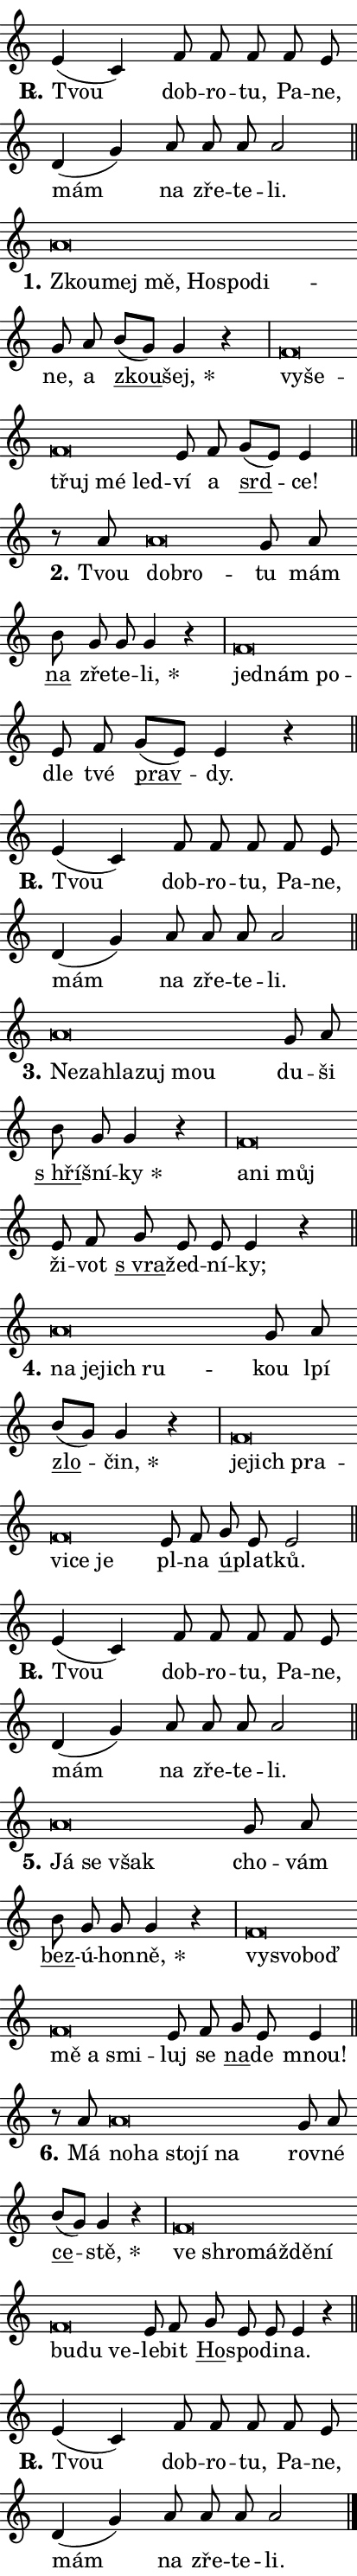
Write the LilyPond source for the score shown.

\version "2.22.1"
\header { tagline = "" }
\paper {
  indent = 0\cm
  top-margin = 0\cm
  right-margin = 0\cm
  bottom-margin = 0\cm
  left-margin = 0\cm
  paper-width = 7\cm
  page-breaking = #ly:one-page-breaking
  system-system-spacing.basic-distance = #11
  score-system-spacing.basic-distance = #11
  ragged-last = ##f
}


%% Author: Thomas Morley
%% https://lists.gnu.org/archive/html/lilypond-user/2020-05/msg00002.html
#(define (line-position grob)
"Returns position of @var[grob} in current system:
   @code{'start}, if at first time-step
   @code{'end}, if at last time-step
   @code{'middle} otherwise
"
  (let* ((col (ly:item-get-column grob))
         (ln (ly:grob-object col 'left-neighbor))
         (rn (ly:grob-object col 'right-neighbor))
         (col-to-check-left (if (ly:grob? ln) ln col))
         (col-to-check-right (if (ly:grob? rn) rn col))
         (break-dir-left
           (and
             (ly:grob-property col-to-check-left 'non-musical #f)
             (ly:item-break-dir col-to-check-left)))
         (break-dir-right
           (and
             (ly:grob-property col-to-check-right 'non-musical #f)
             (ly:item-break-dir col-to-check-right))))
        (cond ((eqv? 1 break-dir-left) 'start)
              ((eqv? -1 break-dir-right) 'end)
              (else 'middle))))

#(define (tranparent-at-line-position vctor)
  (lambda (grob)
  "Relying on @code{line-position} select the relevant enry from @var{vctor}.
Used to determine transparency,"
    (case (line-position grob)
      ((end) (not (vector-ref vctor 0)))
      ((middle) (not (vector-ref vctor 1)))
      ((start) (not (vector-ref vctor 2))))))

noteHeadBreakVisibility =
#(define-music-function (break-visibility)(vector?)
"Makes @code{NoteHead}s transparent relying on @var{break-visibility}"
#{
  \override NoteHead.transparent =
    #(tranparent-at-line-position break-visibility)
#})

#(define delete-ledgers-for-transparent-note-heads
  (lambda (grob)
    "Reads whether a @code{NoteHead} is transparent.
If so this @code{NoteHead} is removed from @code{'note-heads} from
@var{grob}, which is supposed to be @code{LedgerLineSpanner}.
As a result ledgers are not printed for this @code{NoteHead}"
    (let* ((nhds-array (ly:grob-object grob 'note-heads))
           (nhds-list
             (if (ly:grob-array? nhds-array)
                 (ly:grob-array->list nhds-array)
                 '()))
           ;; Relies on the transparent-property being done before
           ;; Staff.LedgerLineSpanner.after-line-breaking is executed.
           ;; This is fragile ...
           (to-keep
             (remove
               (lambda (nhd)
                 (ly:grob-property nhd 'transparent #f))
               nhds-list)))
      ;; TODO find a better method to iterate over grob-arrays, similiar
      ;; to filter/remove etc for lists
      ;; For now rebuilt from scratch
      (set! (ly:grob-object grob 'note-heads)  '())
      (for-each
        (lambda (nhd)
          (ly:pointer-group-interface::add-grob grob 'note-heads nhd))
        to-keep))))

hideNotes = {
  \noteHeadBreakVisibility #begin-of-line-visible
}
unHideNotes = {
  \noteHeadBreakVisibility #all-visible
}

% work-around for resetting accidentals
% https://lilypond.org/doc/v2.23/Documentation/notation/displaying-rhythms#unmetered-music
cadenzaMeasure = {
  \cadenzaOff
  \partial 1024 s1024
  \cadenzaOn
}

#(define-markup-command (accent layout props text) (markup?)
  "Underline accented syllable"
  (interpret-markup layout props
    #{\markup \override #'(offset . 4.3) \underline { #text }#}))

responsum = \markup \concat {
  "R" \hspace #-1.05 \path #0.1 #'((moveto 0 0.07) (lineto 0.9 0.8)) \hspace #0.05 "."
}

\layout {
    \context {
        \Staff
        \remove "Time_signature_engraver"
        \override LedgerLineSpanner.after-line-breaking = #delete-ledgers-for-transparent-note-heads
    }
    \context {
        \Voice {
            \override NoteHead.output-attributes = #'((class . "notehead"))
            \override Hairpin.height = #0.55
        }
    }
    \context {
        \Lyrics {
            \override StanzaNumber.output-attributes = #'((class . "stanzanumber"))
            \override LyricSpace.minimum-distance = #0.9
            \override LyricText.font-name = #"TeX Gyre Schola"
            \override LyricText.font-size = 1
            \override StanzaNumber.font-name = #"TeX Gyre Schola Bold"
            \override StanzaNumber.font-size = 1
        }
    }
}

% magnetic-lyrics.ily
%
%   written by
%     Jean Abou Samra <jean@abou-samra.fr>
%     Werner Lemberg <wl@gnu.org>
%
%   adapted by
%     Jiri Hon <jiri.hon@gmail.com>
%
% Version 2022-Apr-15

% https://www.mail-archive.com/lilypond-user@gnu.org/msg149350.html

#(define (Left_hyphen_pointer_engraver context)
   "Collect syllable-hyphen-syllable occurrences in lyrics and store
them in properties.  This engraver only looks to the left.  For
example, if the lyrics input is @code{foo -- bar}, it does the
following.

@itemize @bullet
@item
Set the @code{text} property of the @code{LyricHyphen} grob between
@q{foo} and @q{bar} to @code{foo}.

@item
Set the @code{left-hyphen} property of the @code{LyricText} grob with
text @q{foo} to the @code{LyricHyphen} grob between @q{foo} and
@q{bar}.
@end itemize

Use this auxiliary engraver in combination with the
@code{lyric-@/text::@/apply-@/magnetic-@/offset!} hook."
   (let ((hyphen #f)
         (text #f))
     (make-engraver
      (acknowledgers
       ((lyric-syllable-interface engraver grob source-engraver)
        (set! text grob)))
      (end-acknowledgers
       ((lyric-hyphen-interface engraver grob source-engraver)
        ;(when (not (grob::has-interface grob 'lyric-space-interface))
          (set! hyphen grob)));)
      ((stop-translation-timestep engraver)
       (when (and text hyphen)
         (ly:grob-set-object! text 'left-hyphen hyphen))
       (set! text #f)
       (set! hyphen #f)))))

#(define (lyric-text::apply-magnetic-offset! grob)
   "If the space between two syllables is less than the value in
property @code{LyricText@/.details@/.squash-threshold}, move the right
syllable to the left so that it gets concatenated with the left
syllable.

Use this function as a hook for
@code{LyricText@/.after-@/line-@/breaking} if the
@code{Left_@/hyphen_@/pointer_@/engraver} is active."
   (let ((hyphen (ly:grob-object grob 'left-hyphen #f)))
     (when hyphen
       (let ((left-text (ly:spanner-bound hyphen LEFT)))
         (when (grob::has-interface left-text 'lyric-syllable-interface)
           (let* ((common (ly:grob-common-refpoint grob left-text X))
                  (this-x-ext (ly:grob-extent grob common X))
                  (left-x-ext
                   (begin
                     ;; Trigger magnetism for left-text.
                     (ly:grob-property left-text 'after-line-breaking)
                     (ly:grob-extent left-text common X)))
                  ;; `delta` is the gap width between two syllables.
                  (delta (- (interval-start this-x-ext)
                            (interval-end left-x-ext)))
                  (details (ly:grob-property grob 'details))
                  (threshold (assoc-get 'squash-threshold details 0.2)))
             (when (< delta threshold)
               (let* (;; We have to manipulate the input text so that
                      ;; ligatures crossing syllable boundaries are not
                      ;; disabled.  For languages based on the Latin
                      ;; script this is essentially a beautification.
                      ;; However, for non-Western scripts it can be a
                      ;; necessity.
                      (lt (ly:grob-property left-text 'text))
                      (rt (ly:grob-property grob 'text))
                      (is-space (grob::has-interface hyphen 'lyric-space-interface))
                      (space (if is-space " " ""))
                      (space-markup (grob-interpret-markup grob " "))
                      (space-size (interval-length (ly:stencil-extent space-markup X)))
                      (extra-delta (if is-space space-size 0))
                      ;; Append new syllable.
                      (ltrt-space (if (and (string? lt) (string? rt))
                                (string-append lt space rt)
                                (make-concat-markup (list lt space rt))))
                      ;; Right-align `ltrt` to the right side.
                      (ltrt-space-markup (grob-interpret-markup
                               grob
                               (make-translate-markup
                                (cons (interval-length this-x-ext) 0)
                                (make-right-align-markup ltrt-space)))))
                 (begin
                   ;; Don't print `left-text`.
                   (ly:grob-set-property! left-text 'stencil #f)
                   ;; Set text and stencil (which holds all collected
                   ;; syllables so far) and shift it to the left.
                   (ly:grob-set-property! grob 'text ltrt-space)
                   (ly:grob-set-property! grob 'stencil ltrt-space-markup)
                   (ly:grob-translate-axis! grob (- (- delta extra-delta)) X))))))))))


#(define (lyric-hyphen::displace-bounds-first grob)
   ;; Make very sure this callback isn't triggered too early.
   (let ((left (ly:spanner-bound grob LEFT))
         (right (ly:spanner-bound grob RIGHT)))
     (ly:grob-property left 'after-line-breaking)
     (ly:grob-property right 'after-line-breaking)
     (ly:lyric-hyphen::print grob)))

squashThreshold = #0.4

\layout {
  \context {
    \Lyrics
    \consists #Left_hyphen_pointer_engraver
    \override LyricText.after-line-breaking =
      #lyric-text::apply-magnetic-offset!
    \override LyricHyphen.stencil = #lyric-hyphen::displace-bounds-first
    \override LyricText.details.squash-threshold = \squashThreshold
    \override LyricHyphen.minimum-distance = 0
    \override LyricHyphen.minimum-length = \squashThreshold
  }
}

squash = \override LyricText.details.squash-threshold = 9999
unSquash = \override LyricText.details.squash-threshold = \squashThreshold

left = \override LyricText.self-alignment-X = #LEFT
unLeft = \revert LyricText.self-alignment-X

starOffset = #(lambda (grob) 
                (let ((x_offset (ly:self-alignment-interface::aligned-on-x-parent grob)))
                  (if (= x_offset 0) 0 (+ x_offset 1.2))))

star = #(define-music-function (syllable)(string?)
"Append star separator at the end of a syllable"
#{
  \once \override LyricText.X-offset = #starOffset
  \lyricmode { \markup {
    #syllable
    \override #'((font-name . "TeX Gyre Schola Bold")) \hspace #0.2 \lower #0.65 \larger "*"
  } }
#})

starAccent = #(define-music-function (syllable)(string?)
"Append star separator at the end of a syllable and make accent"
#{
  \once \override LyricText.X-offset = #starOffset
  \lyricmode { \markup {
    \accent #syllable
    \override #'((font-name . "TeX Gyre Schola Bold")) \hspace #0.2 \lower #0.65 \larger "*"
  } }
#})

breath = #(define-music-function (syllable)(string?)
"Append breathing indicator at the end of a syllable"
#{
  \lyricmode { \markup { #syllable "+" } }
#})

optionalBreath = #(define-music-function (syllable)(string?)
"Append optional breathing indicator at the end of a syllable"
#{
  \lyricmode { \markup { #syllable "(+)" } }
#})


\score {
    <<
        \new Voice = "melody" { \cadenzaOn \key c \major \relative { e'4( c) f8 f f f e \bar "" d4( g) \bar "" a8 a a a2 \cadenzaMeasure \bar "||" \break }
\relative { a'\breve*1/16 \hideNotes \breve*1/16 \bar "" \breve*1/16 \bar "" \breve*1/16 \bar "" \breve*1/16 \breve*1/16 \bar "" \unHideNotes g8 a \bar "" b[( g)] g4 r \cadenzaMeasure \bar "|" f\breve*1/16 \hideNotes \breve*1/16 \bar "" \breve*1/16 \bar "" \breve*1/16 \breve*1/16 \bar "" \unHideNotes e8 f \bar "" g[( e)] e4 \cadenzaMeasure \bar "||" \break }
\relative { r8 a'8 a\breve*1/16 \hideNotes \breve*1/16 \bar "" \unHideNotes g8 a \bar "" b g g g4 r \cadenzaMeasure \bar "|" f\breve*1/16 \hideNotes \breve*1/16 \breve*1/16 \bar "" \unHideNotes e8 f \bar "" g[( e)] e4 r \cadenzaMeasure \bar "||" \break }
\relative { e'4( c) f8 f f f e \bar "" d4( g) \bar "" a8 a a a2 \cadenzaMeasure \bar "||" \break }
\relative { a'\breve*1/16 \hideNotes \breve*1/16 \bar "" \breve*1/16 \bar "" \breve*1/16 \breve*1/16 \bar "" \unHideNotes g8 a \bar "" b g g4 r \cadenzaMeasure \bar "|" f\breve*1/16 \hideNotes \breve*1/16 \breve*1/16 \bar "" \unHideNotes e8 f \bar "" g e e e4 r \cadenzaMeasure \bar "||" \break }
\relative { a'\breve*1/16 \hideNotes \breve*1/16 \bar "" \breve*1/16 \breve*1/16 \bar "" \unHideNotes g8 a \bar "" b[( g)] g4 r \cadenzaMeasure \bar "|" f\breve*1/16 \hideNotes \breve*1/16 \bar "" \breve*1/16 \bar "" \breve*1/16 \bar "" \breve*1/16 \breve*1/16 \bar "" \unHideNotes e8 f \bar "" g e e2 \cadenzaMeasure \bar "||" \break }
\relative { e'4( c) f8 f f f e \bar "" d4( g) \bar "" a8 a a a2 \cadenzaMeasure \bar "||" \break }
\relative { a'\breve*1/16 \hideNotes \breve*1/16 \breve*1/16 \bar "" \unHideNotes g8 a \bar "" b g g g4 r \cadenzaMeasure \bar "|" f\breve*1/16 \hideNotes \breve*1/16 \bar "" \breve*1/16 \bar "" \breve*1/16 \bar "" \breve*1/16 \breve*1/16 \bar "" \unHideNotes e8 f \bar "" g e e4 \cadenzaMeasure \bar "||" \break }
\relative { r8 a'8 a\breve*1/16 \hideNotes \breve*1/16 \bar "" \breve*1/16 \bar "" \breve*1/16 \breve*1/16 \bar "" \unHideNotes g8 a \bar "" b[( g)] g4 r \cadenzaMeasure \bar "|" f\breve*1/16 \hideNotes \breve*1/16 \bar "" \breve*1/16 \bar "" \breve*1/16 \bar "" \breve*1/16 \bar "" \breve*1/16 \bar "" \breve*1/16 \breve*1/16 \bar "" \unHideNotes e8 f \bar "" g e e e4 r \cadenzaMeasure \bar "||" \break }
\relative { e'4( c) f8 f f f e \bar "" d4( g) \bar "" a8 a a a2 \cadenzaMeasure \bar "||" \break } \bar "|." }
        \new Lyrics \lyricsto "melody" { \lyricmode { \set stanza = \responsum
Tvou dob -- ro -- tu, Pa -- ne, mám na zře -- te -- li.
\set stanza = "1."
\left Zkou -- \squash mej mě, Ho -- spo -- di -- \unLeft \unSquash ne, a \markup \accent zkou -- \star šej, \left vy -- \squash še -- třuj mé led -- \unLeft \unSquash ví a \markup \accent srd -- ce!
\set stanza = "2."
Tvou \left dob -- \squash ro -- \unLeft \unSquash tu mám \markup \accent na zře -- te -- \star li, \left jed -- \squash nám po -- \unLeft \unSquash dle tvé \markup \accent prav -- dy.
\set stanza = \responsum
Tvou dob -- ro -- tu, Pa -- ne, mám na zře -- te -- li.
\set stanza = "3."
\left Ne -- \squash za -- hla -- zuj mou \unLeft \unSquash du -- ši \markup \accent "s hří" -- šní -- \star ky \left a -- \squash ni můj \unLeft \unSquash ži -- vot \markup \accent "s vra" -- žed -- ní -- ky;
\set stanza = "4."
\left na \squash je -- jich ru -- \unLeft \unSquash kou lpí \markup \accent zlo -- \star čin, \left je -- \squash jich pra -- vi -- ce je \unLeft \unSquash pl -- na \markup \accent ú -- plat -- ků.
\set stanza = \responsum
Tvou dob -- ro -- tu, Pa -- ne, mám na zře -- te -- li.
\set stanza = "5."
\left Já \squash se však \unLeft \unSquash cho -- vám \markup \accent bez -- ú -- hon -- \star ně, \left vy -- \squash svo -- boď mě a smi -- \unLeft \unSquash luj se \markup \accent na -- de mnou!
\set stanza = "6."
Má \left no -- \squash ha sto -- jí na \unLeft \unSquash rov -- né \markup \accent ce -- \star stě, \left ve \squash shro -- máž -- dě -- ní bu -- du ve -- \unLeft \unSquash le -- bit \markup \accent Ho -- spo -- di -- na.
\set stanza = \responsum
Tvou dob -- ro -- tu, Pa -- ne, mám na zře -- te -- li. } }
    >>
    \layout {}
}
